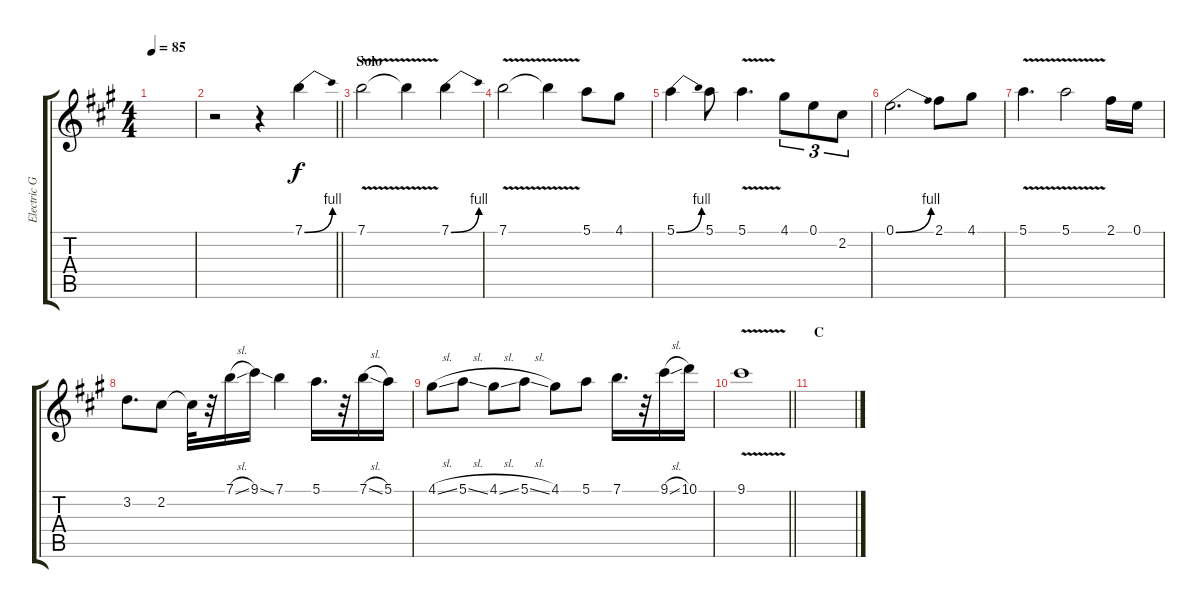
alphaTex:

\track ("Electric Guitar (Solo)" "Electric G") {instrument distortionguitar}
\staff {score tabs}
\tuning (E4 B3 G3 D3 A2 E2) {hide}
\ts (4 4)
\tempo 85
\clef g2
\ks a
|
\barLineRight lightlight
r.2 r.4 7.1{be (bend 0 0 60 4)}.4 |
\section ("" "Solo")
7.1{v}.2 7.1{t}.4 7.1{be (bend 0 0 60 4)}.4 |
7.1{v}.2 7.1{t}.4 5.1.8 4.1.8 |
5.1{be (bend 0 0 60 4)}.4 5.1.8 5.1{v}.4{d} 4.1.8{tu (3 2)} 0.1.8{tu (3 2)} 2.2.8{tu (3 2)} |
0.1{be (bend 0 0 60 4)}.2{d} 2.1.8 4.1.8 |
5.1{v}.4{d} 5.1{v}.2 2.1.16 0.1.16 |
3.2.8{d} 2.2.8 2.2{t}.32 r.32 7.1{sl}.16 9.1{ss}.16 7.1.4 5.1.16{d} r.32 7.1{sl}.16 5.1.16 |
4.1{sl}.8 5.1{sl}.8 4.1{sl}.8 5.1{sl}.8 4.1.8 5.1.8 7.1.16{d} r.32 9.1{sl}.16 10.1.16 |
\barLineRight lightlight
9.1{v}.1 |
\section ("" "C")
